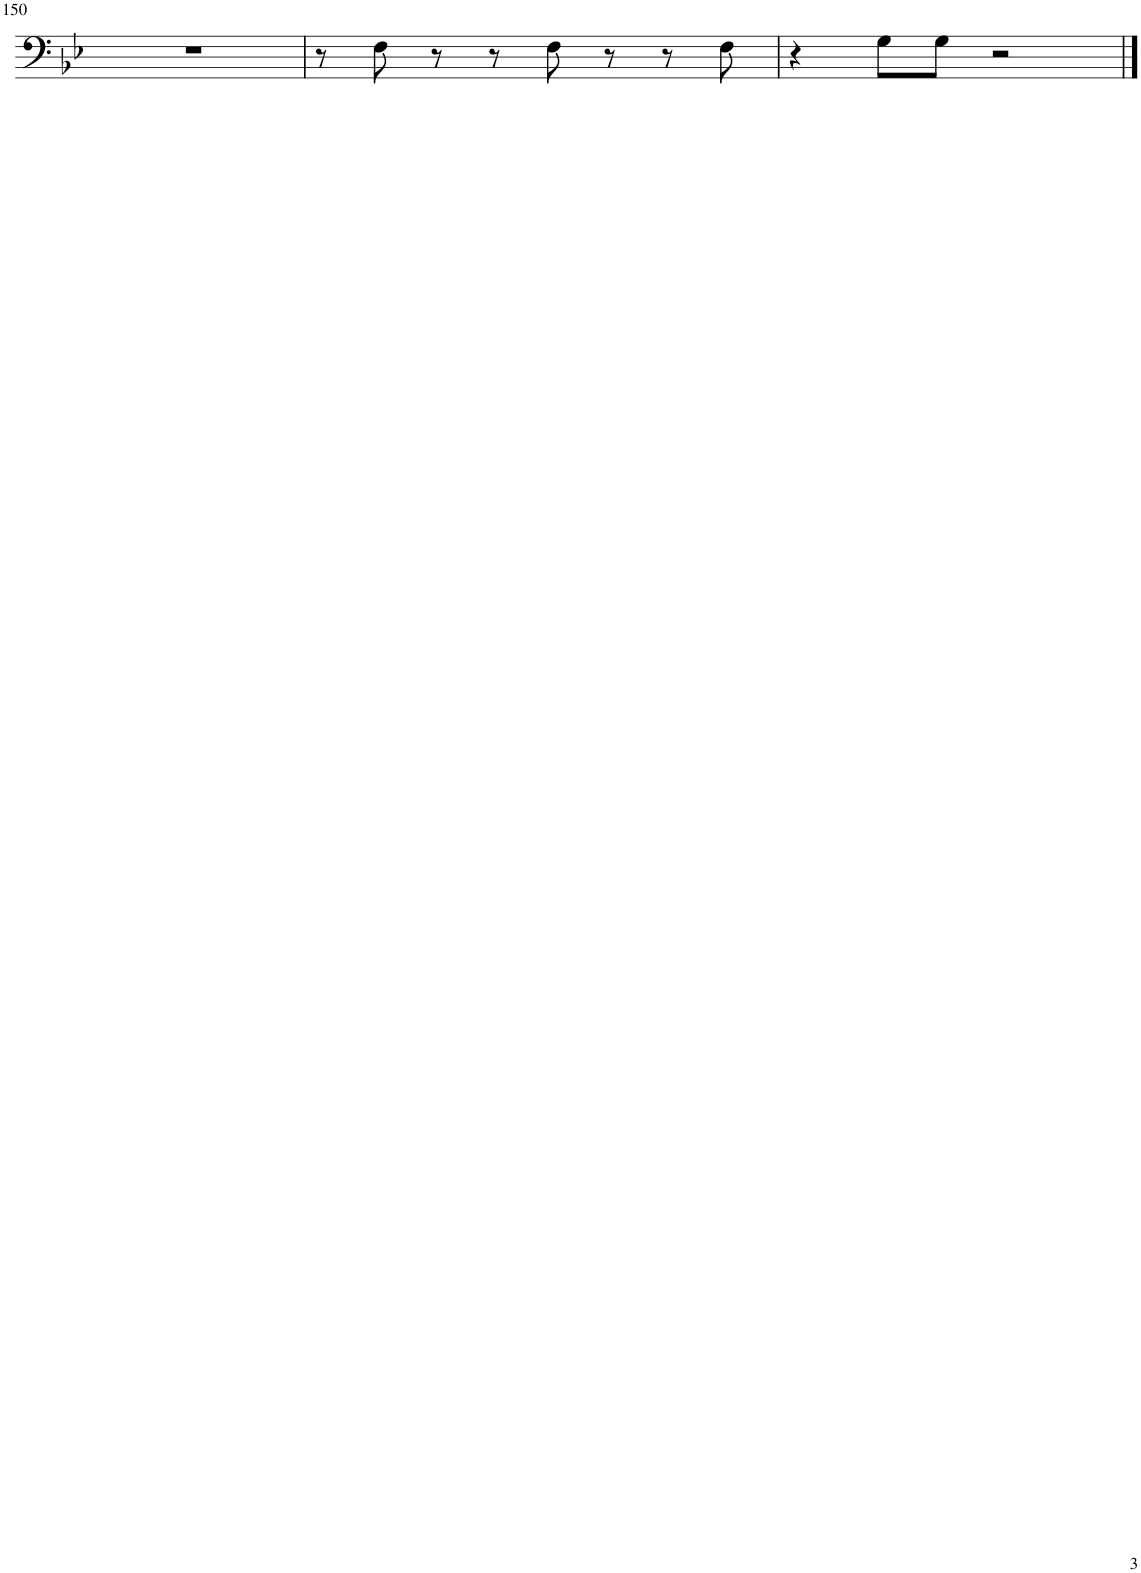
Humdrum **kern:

**kern
*part1
*staff1
*I"Piano
*I'Pno.
!!LO:PB:g=z
*clefF4
*k[b-e-]
*M4/4
=150
1r
=151
8r
8F\
8r
8r
8F\
8r
8r
8F\
=152
4r
8G\L
8G\J
2r
==
*-
